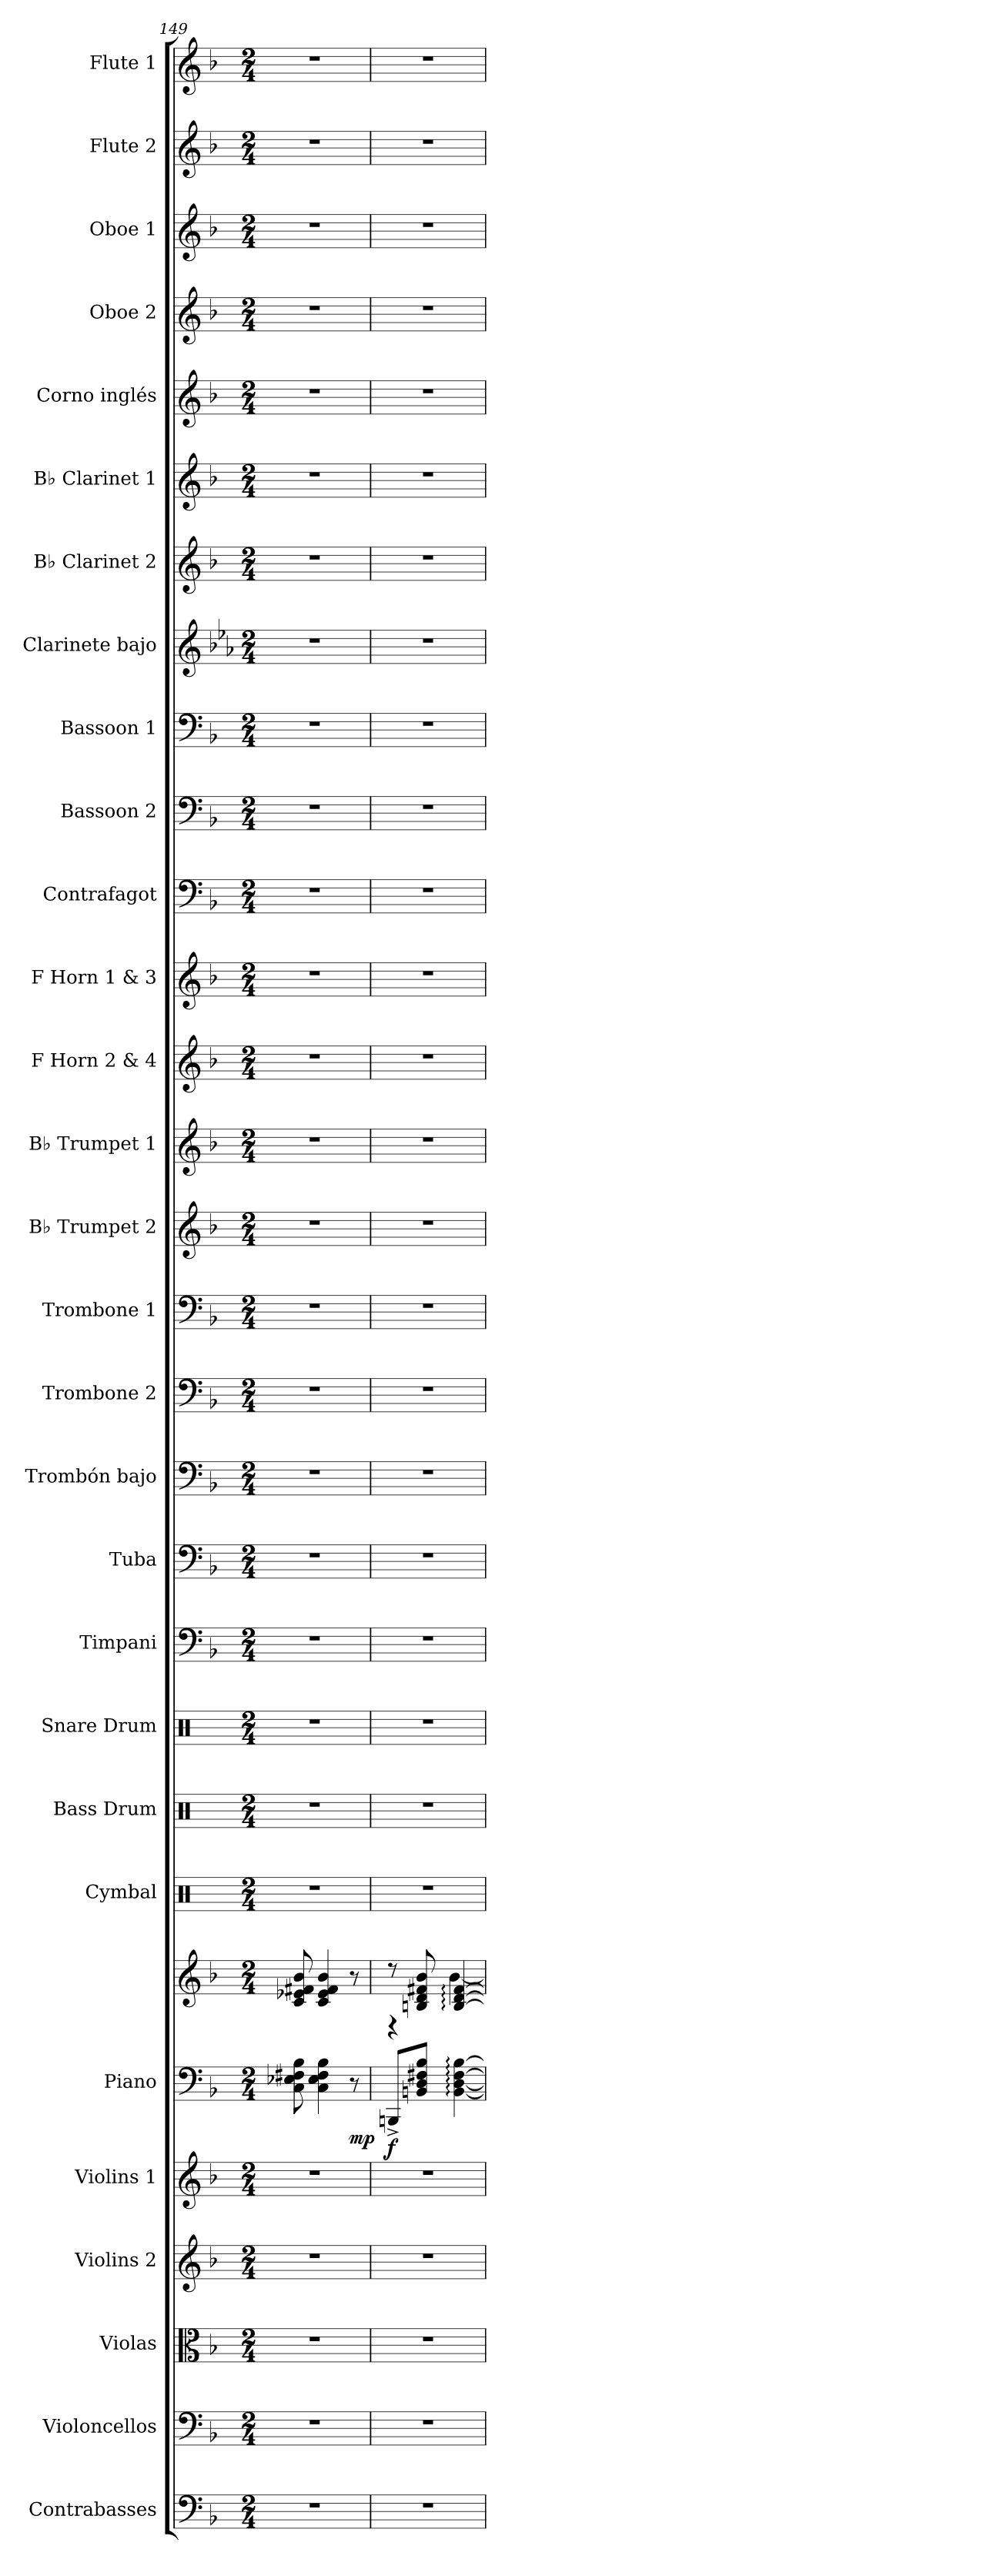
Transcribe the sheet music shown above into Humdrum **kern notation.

**kern	**kern	**kern	**kern	**kern	**kern	**kern	**dynam	**kern	**kern	**kern	**kern	**kern	**kern	**kern	**kern	**kern	**kern	**kern	**kern	**kern	**kern	**kern	**kern	**kern	**kern	**kern	**kern	**kern	**kern	**kern
*part29	*part28	*part27	*part26	*part25	*part24	*part24	*part24	*part23	*part22	*part21	*part20	*part19	*part18	*part17	*part16	*part15	*part14	*part13	*part12	*part11	*part10	*part9	*part8	*part7	*part6	*part5	*part4	*part3	*part2	*part1
*staff30	*staff29	*staff28	*staff27	*staff26	*staff25	*staff24	*staff24/25	*staff23	*staff22	*staff21	*staff20	*staff19	*staff18	*staff17	*staff16	*staff15	*staff14	*staff13	*staff12	*staff11	*staff10	*staff9	*staff8	*staff7	*staff6	*staff5	*staff4	*staff3	*staff2	*staff1
*I"Contrabasses	*I"Violoncellos	*I"Violas	*I"Violins 2	*I"Violins 1	*I"Piano	*	*	*I"Cymbal	*I"Bass Drum	*I"Snare Drum	*I"Timpani	*I"Tuba	*I"Trombón bajo	*I"Trombone 2	*I"Trombone 1	*I"B♭ Trumpet 2	*I"B♭ Trumpet 1	*I"F Horn 2 &amp; 4	*I"F Horn 1 &amp; 3	*I"Contrafagot	*I"Bassoon 2	*I"Bassoon 1	*I"Clarinete bajo	*I"B♭ Clarinet 2	*I"B♭ Clarinet 1	*I"Corno inglés	*I"Oboe 2	*I"Oboe 1	*I"Flute 2	*I"Flute 1
*I'Cbs.	*I'Vcs.	*I'Vlas.	*I'Vlns. 2	*I'Vlns. 1	*I'Pno.	*	*	*I'Cym.	*I'B. Dr.	*I'Sn. Dr.	*I'Timp.	*I'Tba.	*I'Tbn. B.	*I'Tbn. 2	*I'Tbn. 1	*I'B♭ Tpt. 2	*I'B♭ Tpt. 1	*I'F Hn. 2 4	*I'F Hn. 1 3	*I'Cfag.	*I'Bsn. 2	*I'Bsn. 1	*I'Cl. B.	*I'B♭ Cl. 2	*I'B♭ Cl. 1	*I'Cor. Ingl.	*I'Ob. 2	*I'Ob. 1	*I'Fl. 2	*I'Fl. 1
*clefF4	*clefF4	*clefC3	*clefG2	*clefG2	*clefF4	*clefG2	*	*clefX	*clefX	*clefX	*clefF4	*clefF4	*clefF4	*clefF4	*clefF4	*clefG2	*clefG2	*clefG2	*clefG2	*clefF4	*clefF4	*clefF4	*clefG2	*clefG2	*clefG2	*clefG2	*clefG2	*clefG2	*clefG2	*clefG2
*ITrd7c12	*	*	*	*	*	*	*	*	*	*	*	*	*	*	*	*ITrd1c2	*ITrd1c2	*ITrd4c7	*ITrd4c7	*ITrd7c12	*	*	*ITrd8c14	*ITrd1c2	*ITrd1c2	*ITrd4c7	*	*	*	*
*k[b-]	*k[b-]	*k[b-]	*k[b-]	*k[b-]	*k[b-]	*k[b-]	*	*k[]	*k[]	*k[]	*k[b-]	*k[b-]	*k[b-]	*k[b-]	*k[b-]	*k[b-e-a-]	*k[b-e-a-]	*k[b-e-]	*k[b-e-]	*k[b-]	*k[b-]	*k[b-]	*k[b-e-a-]	*k[b-e-a-]	*k[b-e-a-]	*k[b-e-]	*k[b-]	*k[b-]	*k[b-]	*k[b-]
*M2/4	*M2/4	*M2/4	*M2/4	*M2/4	*M2/4	*M2/4	*	*M2/4	*M2/4	*M2/4	*M2/4	*M2/4	*M2/4	*M2/4	*M2/4	*M2/4	*M2/4	*M2/4	*M2/4	*M2/4	*M2/4	*M2/4	*M2/4	*M2/4	*M2/4	*M2/4	*M2/4	*M2/4	*M2/4	*M2/4
=149	=149	=149	=149	=149	=149	=149	=149	=149	=149	=149	=149	=149	=149	=149	=149	=149	=149	=149	=149	=149	=149	=149	=149	=149	=149	=149	=149	=149	=149	=149
2r	2r	2r	2r	2r	8C\ 8E-X\ 8F#X\ 8B-\	8c/ 8e-X/ 8f#X/ 8b-/	.	2r	2r	2r	2r	2r	2r	2r	2r	2r	2r	2r	2r	2r	2r	2r	2r	2r	2r	2r	2r	2r	2r	2r
.	.	.	.	.	4C\ 4E-\ 4F#\ 4B-\	4c/ 4e-/ 4f#/ 4b-/	.	.	.	.	.	.	.	.	.	.	.	.	.	.	.	.	.	.	.	.	.	.	.	.
!	!	!	!	!	!	!	!LO:DY:b=2	!	!	!	!	!	!	!	!	!	!	!	!	!	!	!	!	!	!	!	!	!	!	!
.	.	.	.	.	8r	8r	mp	.	.	.	.	.	.	.	.	.	.	.	.	.	.	.	.	.	.	.	.	.	.	.
=150	=150	=150	=150	=150	=150	=150	=150	=150	=150	=150	=150	=150	=150	=150	=150	=150	=150	=150	=150	=150	=150	=150	=150	=150	=150	=150	=150	=150	=150	=150
*	*	*	*	*	*	*^	*	*	*	*	*	*	*	*	*	*	*	*	*	*	*	*	*	*	*	*	*	*	*	*
!	!	!	!	!	!	!	!	!LO:DY:b=2	!	!	!	!	!	!	!	!	!	!	!	!	!	!	!	!	!	!	!	!	!	!	!
2r	2r	2r	2r	2r	8BBBn^/L	8r	4r	f	2r	2r	2r	2r	2r	2r	2r	2r	2r	2r	2r	2r	2r	2r	2r	2r	2r	2r	2r	2r	2r	2r	2r
.	.	.	.	.	8BBn/ 8D/ 8F#X/ 8B-/J	8Bn/ 8d/ 8f#X/ 8b-/	.	.	.	.	.	.	.	.	.	.	.	.	.	.	.	.	.	.	.	.	.	.	.	.	.
.	.	.	.	.	[4BB\: [4D\: [4F#\: [4B-\:	[4B/: [4d/: [4f#/:	[4b-\	.	.	.	.	.	.	.	.	.	.	.	.	.	.	.	.	.	.	.	.	.	.	.	.
*	*	*	*	*	*	*v	*v	*	*	*	*	*	*	*	*	*	*	*	*	*	*	*	*	*	*	*	*	*	*	*	*
=	=	=	=	=	=	=	=	=	=	=	=	=	=	=	=	=	=	=	=	=	=	=	=	=	=	=	=	=	=	=
*-	*-	*-	*-	*-	*-	*-	*-	*-	*-	*-	*-	*-	*-	*-	*-	*-	*-	*-	*-	*-	*-	*-	*-	*-	*-	*-	*-	*-	*-	*-
